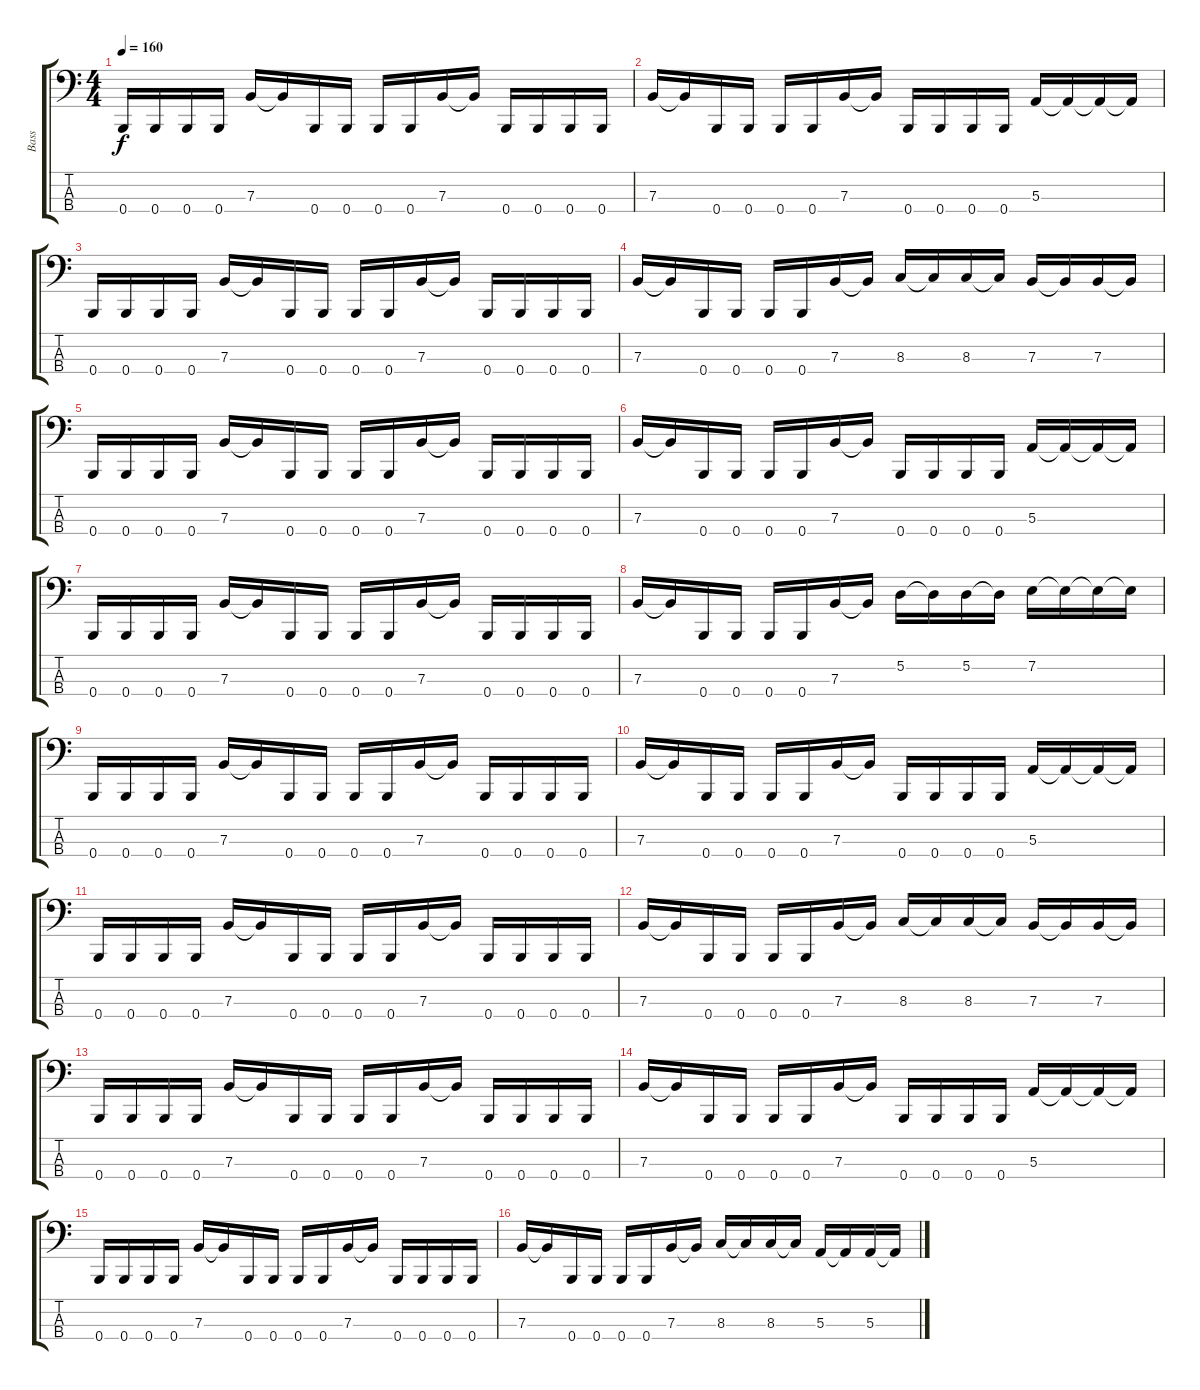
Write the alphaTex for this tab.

\track ("Bass" "Bass") {instrument electricbasspick}
\staff {score tabs}
\tuning (D2 A1 E1 B0) {hide}
\ts (4 4)
\tempo 160
\clef f4
\ks c
0.4.16{dy f} 0.4.16 0.4.16 0.4.16 7.3.16 7.3{t}.16 0.4.16 0.4.16 0.4.16 0.4.16 7.3.16 7.3{t}.16 0.4.16 0.4.16 0.4.16 0.4.16 |
7.3.16 7.3{t}.16 0.4.16 0.4.16 0.4.16 0.4.16 7.3.16 7.3{t}.16 0.4.16 0.4.16 0.4.16 0.4.16 5.3.16 5.3{t}.16 5.3{t}.16 5.3{t}.16 |
0.4.16 0.4.16 0.4.16 0.4.16 7.3.16 7.3{t}.16 0.4.16 0.4.16 0.4.16 0.4.16 7.3.16 7.3{t}.16 0.4.16 0.4.16 0.4.16 0.4.16 |
7.3.16 7.3{t}.16 0.4.16 0.4.16 0.4.16 0.4.16 7.3.16 7.3{t}.16 8.3.16 8.3{t}.16 8.3.16 8.3{t}.16 7.3.16 7.3{t}.16 7.3.16 7.3{t}.16 |
0.4.16 0.4.16 0.4.16 0.4.16 7.3.16 7.3{t}.16 0.4.16 0.4.16 0.4.16 0.4.16 7.3.16 7.3{t}.16 0.4.16 0.4.16 0.4.16 0.4.16 |
7.3.16 7.3{t}.16 0.4.16 0.4.16 0.4.16 0.4.16 7.3.16 7.3{t}.16 0.4.16 0.4.16 0.4.16 0.4.16 5.3.16 5.3{t}.16 5.3{t}.16 5.3{t}.16 |
0.4.16 0.4.16 0.4.16 0.4.16 7.3.16 7.3{t}.16 0.4.16 0.4.16 0.4.16 0.4.16 7.3.16 7.3{t}.16 0.4.16 0.4.16 0.4.16 0.4.16 |
7.3.16 7.3{t}.16 0.4.16 0.4.16 0.4.16 0.4.16 7.3.16 7.3{t}.16 5.2.16 5.2{t}.16 5.2.16 5.2{t}.16 7.2.16 7.2{t}.16 7.2{t}.16 7.2{t}.16 |
0.4.16 0.4.16 0.4.16 0.4.16 7.3.16 7.3{t}.16 0.4.16 0.4.16 0.4.16 0.4.16 7.3.16 7.3{t}.16 0.4.16 0.4.16 0.4.16 0.4.16 |
7.3.16 7.3{t}.16 0.4.16 0.4.16 0.4.16 0.4.16 7.3.16 7.3{t}.16 0.4.16 0.4.16 0.4.16 0.4.16 5.3.16 5.3{t}.16 5.3{t}.16 5.3{t}.16 |
0.4.16 0.4.16 0.4.16 0.4.16 7.3.16 7.3{t}.16 0.4.16 0.4.16 0.4.16 0.4.16 7.3.16 7.3{t}.16 0.4.16 0.4.16 0.4.16 0.4.16 |
7.3.16 7.3{t}.16 0.4.16 0.4.16 0.4.16 0.4.16 7.3.16 7.3{t}.16 8.3.16 8.3{t}.16 8.3.16 8.3{t}.16 7.3.16 7.3{t}.16 7.3.16 7.3{t}.16 |
0.4.16 0.4.16 0.4.16 0.4.16 7.3.16 7.3{t}.16 0.4.16 0.4.16 0.4.16 0.4.16 7.3.16 7.3{t}.16 0.4.16 0.4.16 0.4.16 0.4.16 |
7.3.16 7.3{t}.16 0.4.16 0.4.16 0.4.16 0.4.16 7.3.16 7.3{t}.16 0.4.16 0.4.16 0.4.16 0.4.16 5.3.16 5.3{t}.16 5.3{t}.16 5.3{t}.16 |
0.4.16 0.4.16 0.4.16 0.4.16 7.3.16 7.3{t}.16 0.4.16 0.4.16 0.4.16 0.4.16 7.3.16 7.3{t}.16 0.4.16 0.4.16 0.4.16 0.4.16 |
7.3.16 7.3{t}.16 0.4.16 0.4.16 0.4.16 0.4.16 7.3.16 7.3{t}.16 8.3.16 8.3{t}.16 8.3.16 8.3{t}.16 5.3.16 5.3{t}.16 5.3.16 5.3{t}.16
